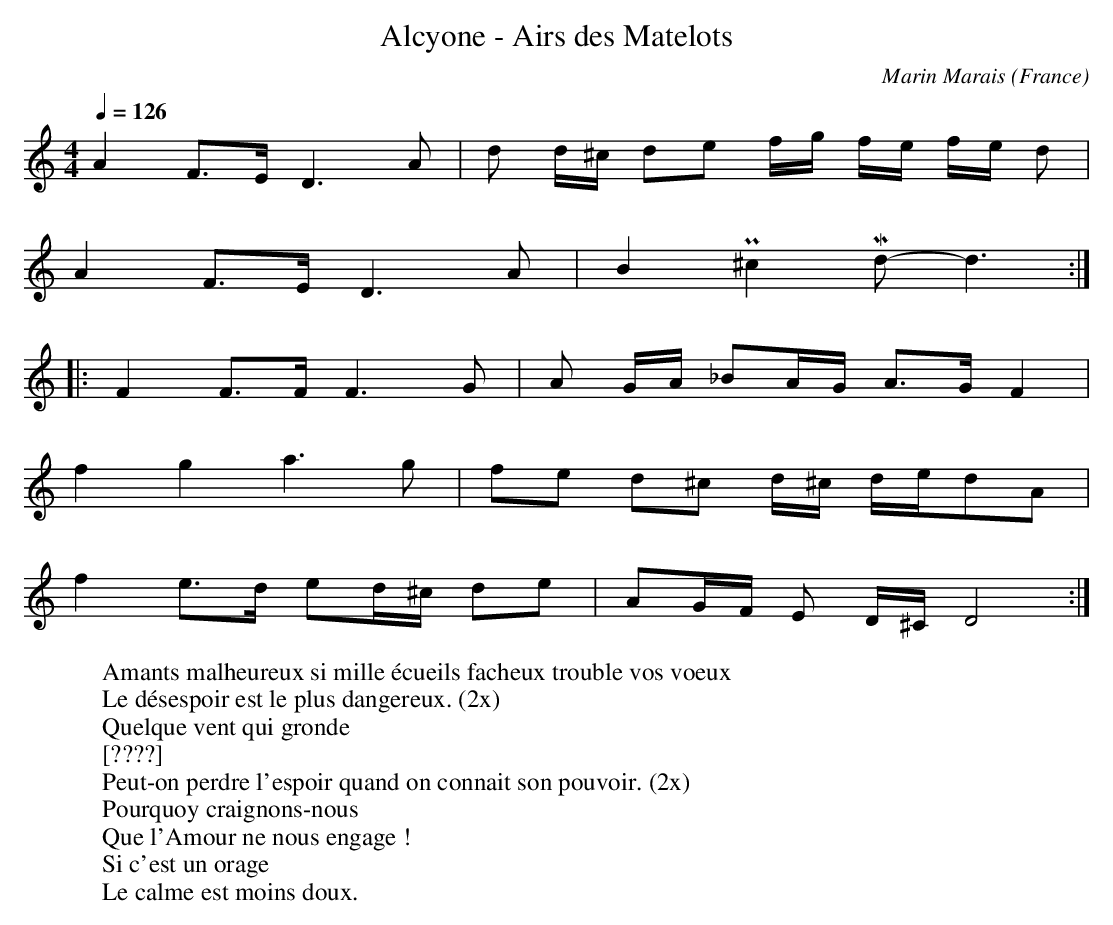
X:1
T:Alcyone - Airs des Matelots
C:Marin Marais
O:France
M:4/4
L:1/8
Q:1/4=126
K:C
A2 F>E D3 A | d d/^c/ de f/g/ f/e/ f/e/ d |
A2 F>E D3 A | B2 !uppermordent!^c2!lowermordent!d-d3 :|
|: F2 F>F F3 G | A G/A/ _BA/G/ A>G F2 |
  f2  g2 a3 g | fe d^c d/^c/ d/e/dA   |
  f2 e>d ed/^c/ de | AG/F/ E D/^C/ D4 :|
W:Amants malheureux si mille écueils facheux trouble vos voeux
W:Le désespoir est le plus dangereux. (2x)
W:Quelque vent qui gronde
W:[????]
W:Peut-on perdre l'espoir quand on connait son pouvoir. (2x)
W
W:Pourquoy craignons-nous
W:Que l'Amour ne nous engage !
W:Si c'est un orage
W:Le calme est moins doux.
